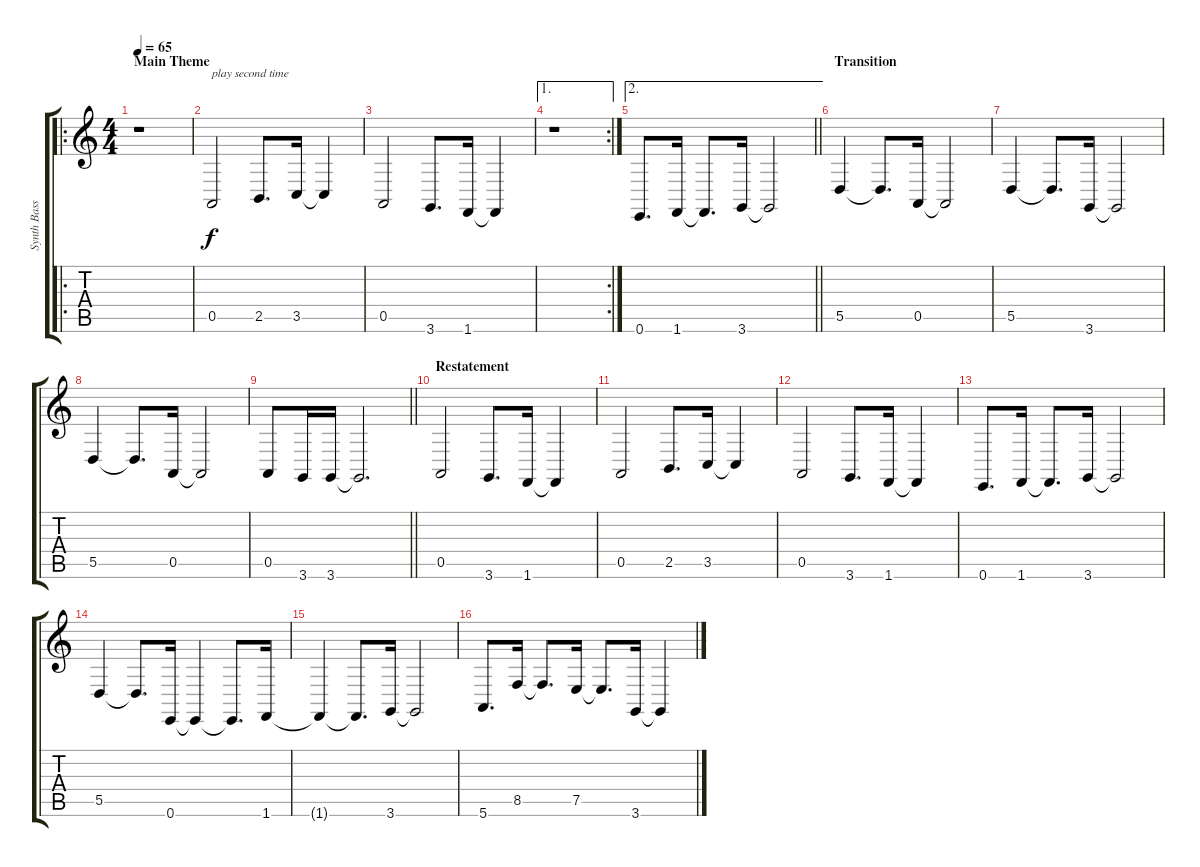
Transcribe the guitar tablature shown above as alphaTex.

\track ("Synth Bass" "Synth Bass") {instrument synthstrings2}
\staff {score tabs}
\tuning (A4 B3 G3 D3 A2 E2) {hide}
\ro
\ts (4 4)
\section ("" "Main Theme")
\tempo 65
\clef g2
\ks c
r.1{dy f instrument synthstrings2} |
0.5.2{txt "play second time"} 2.5.8{d} 3.5.16 3.5{t}.4 |
0.5.2 3.6.8{d} 1.6.16 1.6{t}.4 |
\ae 1
\rc 2
r.1 |
\ae 2
\barLineRight lightlight
0.6.8{d} 1.6.16 1.6{t}.8{d} 3.6.16 3.6{t}.2 |
\section ("" "Transition")
5.5.4 5.5{t}.8{d} 0.5.16 0.5{t}.2 |
5.5.4 5.5{t}.8{d} 3.6.16 3.6{t}.2 |
5.5.4 5.5{t}.8{d} 0.5.16 0.5{t}.2 |
\barLineRight lightlight
0.5.8 3.6.16 3.6.16 3.6{t}.2{d} |
\section ("" "Restatement")
0.5.2 3.6.8{d} 1.6.16 1.6{t}.4 |
0.5.2 2.5.8{d} 3.5.16 3.5{t}.4 |
0.5.2 3.6.8{d} 1.6.16 1.6{t}.4 |
0.6.8{d} 1.6.16 1.6{t}.8{d} 3.6.16 3.6{t}.2 |
5.5.4 5.5{t}.8{d} 0.6.16 0.6{t}.4 0.6{t}.8{d} 1.6.16 |
1.6{t}.4 1.6{t}.8{d} 3.6.16 3.6{t}.2 |
5.6.8{d} 8.5.16 8.5{t}.8{d} 7.5.16 7.5{t}.8{d} 3.6.16 3.6{t}.4
